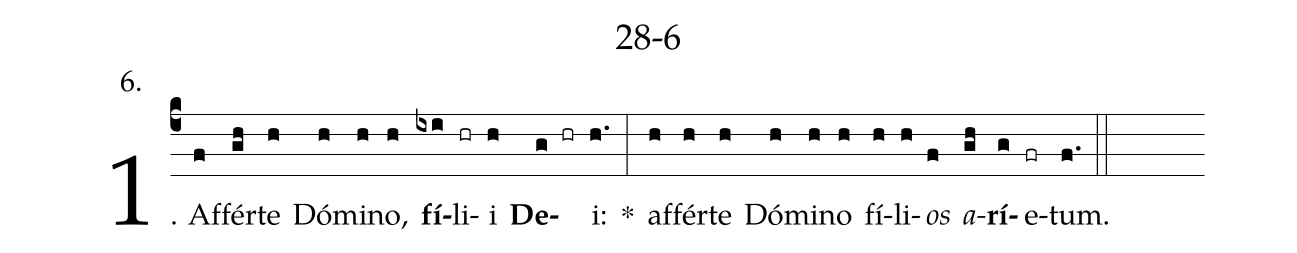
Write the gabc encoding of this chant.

name: 28-6;
annotation: 6.;
%%
(c4)1. Af(f)fér(gh)te(h) Dó(h)mi(h)no,(h) <b>fí</b>(ixi)li(hr)i(h) <b>De</b>(g hr)i:(h.) *(:) af(h)fér(h)te(h) Dó(h)mi(h)no(h) fí(h)li(h)<i>os</i>(f) <i>a</i>(gh)<b>rí</b>(g)e(fr)tum.(f.) (::)
